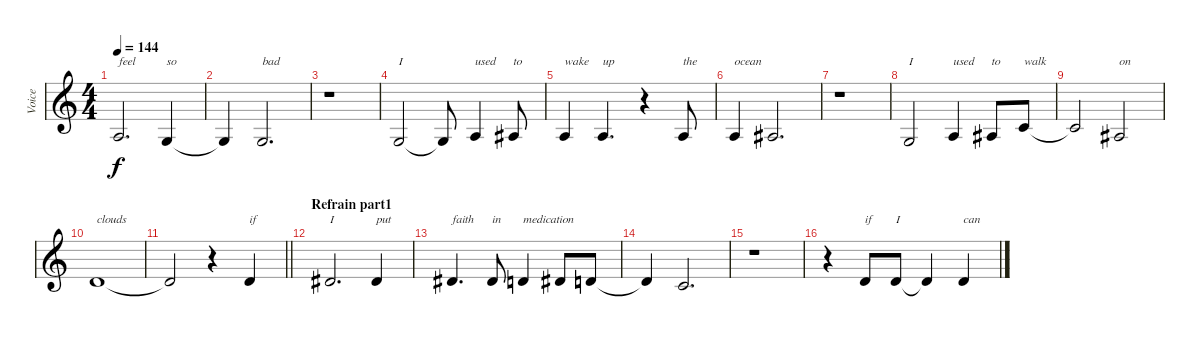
\track ("Voice" "Voice") {instrument altosax}
\staff {score}
\tuning (E4 B3 G3 D3 A2 E2) {hide}
\ts (4 4)
\tempo 144
\clef g2
\ks c
2.3.2{d txt "feel" dy f} 0.3.4{txt "so"} |
0.3{t}.4 0.3.2{d txt "bad"} |
r.1 |
0.3.2{txt "I"} 0.3{t}.8 2.3.4{txt "used"} 3.3.8{txt "to"} |
2.3.4{txt "wake"} 2.3.4{d txt "up"} r.4 2.3.8{txt "the"} |
2.3.4{txt "ocean"} 3.3.2{d} |
r.1 |
0.3.2{txt "I"} 2.3.4{txt "used"} 3.3.8{txt "to"} 5.3.8{txt "walk"} |
5.3{t}.2 3.3.2{txt "on"} |
7.3.1{txt "clouds"} |
\barLineRight lightlight
7.3{t}.2 r.4 3.2.4{txt "if"} |
\section ("" "Refrain part1")
4.2.2{d txt "I"} 4.2.4{txt "put"} |
4.2.4{d txt "faith"} 4.2.8{txt "in"} 3.2.4{txt "medication"} 4.2.8 3.2.8 |
3.2{t}.4 1.2.2{d} |
r.1 |
r.4 3.2.8{txt "if"} 3.2.8{txt "I"} 3.2{t}.4 3.2.4{txt "can"}
